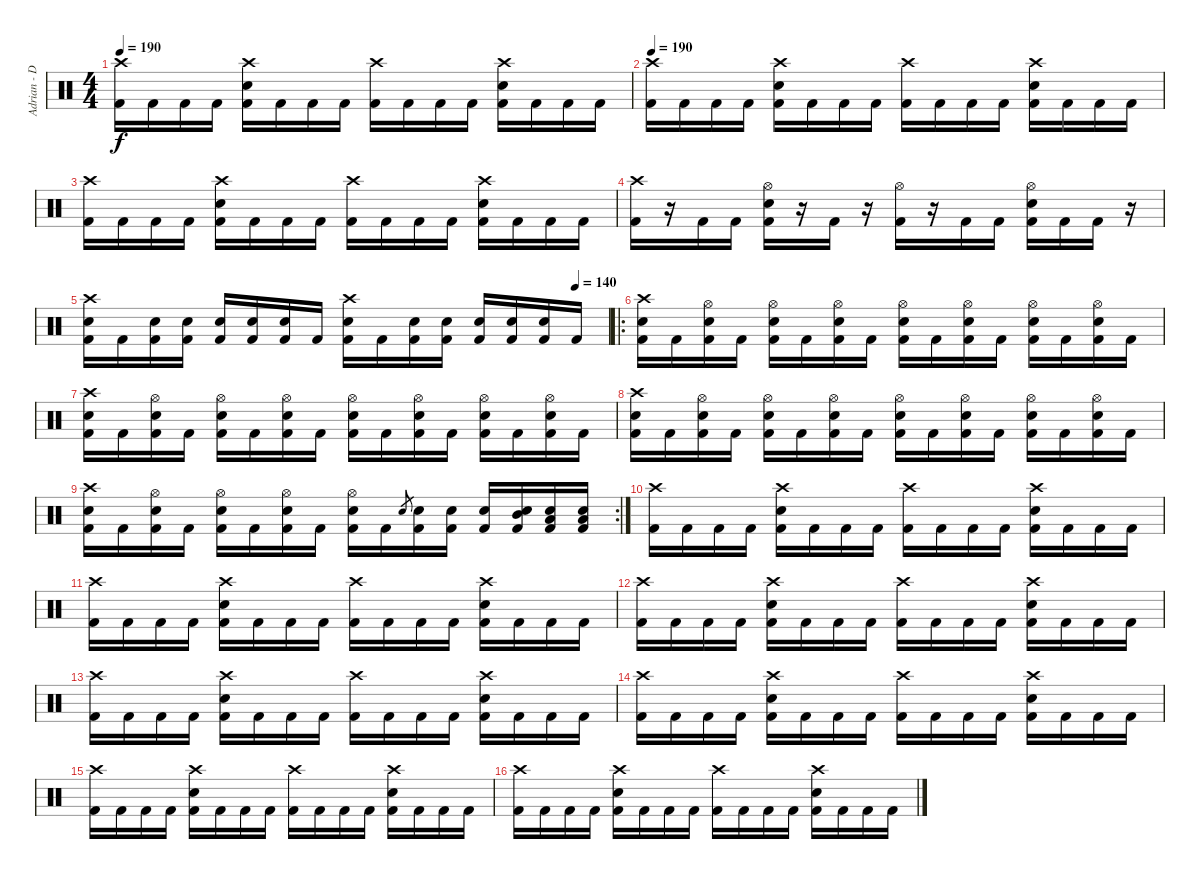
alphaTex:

\track ("Adrian - Drums" "Adrian - D") {instrument percussion}
\staff {score}
\articulation defaults
\ts (4 4)
\tempo 190
\clef neutral
\ks c
("Crash high (hit)" "Kick (hit) 2").16{dy f} "Kick (hit) 2".16 "Kick (hit) 2".16 "Kick (hit) 2".16 ("Crash high (hit)" "Electric Snare (hit)" "Kick (hit) 2").16 "Kick (hit) 2".16 "Kick (hit) 2".16 "Kick (hit) 2".16 ("Crash high (hit)" "Kick (hit) 2").16 "Kick (hit) 2".16 "Kick (hit) 2".16 "Kick (hit) 2".16 ("Crash high (hit)" "Electric Snare (hit)" "Kick (hit) 2").16 "Kick (hit) 2".16 "Kick (hit) 2".16 "Kick (hit) 2".16 |
\tempo 190
("Crash high (hit)" "Kick (hit) 2").16 "Kick (hit) 2".16 "Kick (hit) 2".16 "Kick (hit) 2".16 ("Crash high (hit)" "Electric Snare (hit)" "Kick (hit) 2").16 "Kick (hit) 2".16 "Kick (hit) 2".16 "Kick (hit) 2".16 ("Crash high (hit)" "Kick (hit) 2").16 "Kick (hit) 2".16 "Kick (hit) 2".16 "Kick (hit) 2".16 ("Crash high (hit)" "Electric Snare (hit)" "Kick (hit) 2").16 "Kick (hit) 2".16 "Kick (hit) 2".16 "Kick (hit) 2".16 |
("Crash high (hit)" "Kick (hit) 2").16 "Kick (hit) 2".16 "Kick (hit) 2".16 "Kick (hit) 2".16 ("Crash high (hit)" "Electric Snare (hit)" "Kick (hit) 2").16 "Kick (hit) 2".16 "Kick (hit) 2".16 "Kick (hit) 2".16 ("Crash high (hit)" "Kick (hit) 2").16 "Kick (hit) 2".16 "Kick (hit) 2".16 "Kick (hit) 2".16 ("Crash high (hit)" "Electric Snare (hit)" "Kick (hit) 2").16 "Kick (hit) 2".16 "Kick (hit) 2".16 "Kick (hit) 2".16 |
("Crash high (hit)" "Kick (hit) 2").16 r.16 "Kick (hit) 2".16 "Kick (hit) 2".16 ("Hi-Hat (open)" "Electric Snare (hit)" "Kick (hit) 2").16 r.16 "Kick (hit) 2".16 r.16 ("Hi-Hat (open)" "Kick (hit) 2").16 r.16 "Kick (hit) 2".16 "Kick (hit) 2".16 ("Hi-Hat (open)" "Electric Snare (hit)" "Kick (hit) 2").16 "Kick (hit) 2".16 "Kick (hit) 2".16 r.16 |
\tempo (140 0.9375)
("Crash high (hit)" "Electric Snare (hit)" "Kick (hit) 2").16 "Kick (hit) 2".16 ("Electric Snare (hit)" "Kick (hit) 2").16 ("Electric Snare (hit)" "Kick (hit) 2").16 ("Electric Snare (hit)" "Kick (hit) 2").16 ("Electric Snare (hit)" "Kick (hit) 2").16 ("Electric Snare (hit)" "Kick (hit) 2").16 "Kick (hit) 2".16 ("Crash high (hit)" "Electric Snare (hit)" "Kick (hit) 2").16 "Kick (hit) 2".16 ("Electric Snare (hit)" "Kick (hit) 2").16 ("Electric Snare (hit)" "Kick (hit) 2").16 ("Electric Snare (hit)" "Kick (hit) 2").16 ("Electric Snare (hit)" "Kick (hit) 2").16 ("Electric Snare (hit)" "Kick (hit) 2").16 "Kick (hit) 2".16 |
\ro
("Crash high (hit)" "Electric Snare (hit)" "Kick (hit) 2").16 "Kick (hit) 2".16 ("Hi-Hat (open)" "Electric Snare (hit)" "Kick (hit) 2").16 "Kick (hit) 2".16 ("Hi-Hat (open)" "Electric Snare (hit)" "Kick (hit) 2").16 "Kick (hit) 2".16 ("Hi-Hat (open)" "Electric Snare (hit)" "Kick (hit) 2").16 "Kick (hit) 2".16 ("Hi-Hat (open)" "Electric Snare (hit)" "Kick (hit) 2").16 "Kick (hit) 2".16 ("Hi-Hat (open)" "Electric Snare (hit)" "Kick (hit) 2").16 "Kick (hit) 2".16 ("Hi-Hat (open)" "Electric Snare (hit)" "Kick (hit) 2").16 "Kick (hit) 2".16 ("Hi-Hat (open)" "Electric Snare (hit)" "Kick (hit) 2").16 "Kick (hit) 2".16 |
("Crash high (hit)" "Electric Snare (hit)" "Kick (hit) 2").16 "Kick (hit) 2".16 ("Hi-Hat (open)" "Electric Snare (hit)" "Kick (hit) 2").16 "Kick (hit) 2".16 ("Hi-Hat (open)" "Electric Snare (hit)" "Kick (hit) 2").16 "Kick (hit) 2".16 ("Hi-Hat (open)" "Electric Snare (hit)" "Kick (hit) 2").16 "Kick (hit) 2".16 ("Hi-Hat (open)" "Electric Snare (hit)" "Kick (hit) 2").16 "Kick (hit) 2".16 ("Hi-Hat (open)" "Electric Snare (hit)" "Kick (hit) 2").16 "Kick (hit) 2".16 ("Hi-Hat (open)" "Electric Snare (hit)" "Kick (hit) 2").16 "Kick (hit) 2".16 ("Hi-Hat (open)" "Electric Snare (hit)" "Kick (hit) 2").16 "Kick (hit) 2".16 |
("Crash high (hit)" "Electric Snare (hit)" "Kick (hit) 2").16 "Kick (hit) 2".16 ("Hi-Hat (open)" "Electric Snare (hit)" "Kick (hit) 2").16 "Kick (hit) 2".16 ("Hi-Hat (open)" "Electric Snare (hit)" "Kick (hit) 2").16 "Kick (hit) 2".16 ("Hi-Hat (open)" "Electric Snare (hit)" "Kick (hit) 2").16 "Kick (hit) 2".16 ("Hi-Hat (open)" "Electric Snare (hit)" "Kick (hit) 2").16 "Kick (hit) 2".16 ("Hi-Hat (open)" "Electric Snare (hit)" "Kick (hit) 2").16 "Kick (hit) 2".16 ("Hi-Hat (open)" "Electric Snare (hit)" "Kick (hit) 2").16 "Kick (hit) 2".16 ("Hi-Hat (open)" "Electric Snare (hit)" "Kick (hit) 2").16 "Kick (hit) 2".16 |
\rc 2
("Crash high (hit)" "Electric Snare (hit)" "Kick (hit) 2").16 "Kick (hit) 2".16 ("Hi-Hat (open)" "Electric Snare (hit)" "Kick (hit) 2").16 "Kick (hit) 2".16 ("Hi-Hat (open)" "Electric Snare (hit)" "Kick (hit) 2").16 "Kick (hit) 2".16 ("Hi-Hat (open)" "Electric Snare (hit)" "Kick (hit) 2").16 "Kick (hit) 2".16 ("Hi-Hat (open)" "Electric Snare (hit)" "Kick (hit) 2").16 "Kick (hit) 2".16 "Electric Snare (hit)".8{gr} ("Electric Snare (hit)" "Kick (hit) 2").16 ("Electric Snare (hit)" "Kick (hit) 2").16 ("Electric Snare (hit)" "Kick (hit) 2").16 ("Electric Snare (hit)" "Mid Tom (hit)" "Kick (hit) 2").16 ("Electric Snare (hit)" "Low Tom (hit)" "Kick (hit) 2").16 ("Electric Snare (hit)" "Low Floor Tom (hit)" "Kick (hit) 2").16 |
("Crash high (hit)" "Kick (hit) 2").16 "Kick (hit) 2".16 "Kick (hit) 2".16 "Kick (hit) 2".16 ("Crash high (hit)" "Electric Snare (hit)" "Kick (hit) 2").16 "Kick (hit) 2".16 "Kick (hit) 2".16 "Kick (hit) 2".16 ("Crash high (hit)" "Kick (hit) 2").16 "Kick (hit) 2".16 "Kick (hit) 2".16 "Kick (hit) 2".16 ("Crash high (hit)" "Electric Snare (hit)" "Kick (hit) 2").16 "Kick (hit) 2".16 "Kick (hit) 2".16 "Kick (hit) 2".16 |
("Crash high (hit)" "Kick (hit) 2").16 "Kick (hit) 2".16 "Kick (hit) 2".16 "Kick (hit) 2".16 ("Crash high (hit)" "Electric Snare (hit)" "Kick (hit) 2").16 "Kick (hit) 2".16 "Kick (hit) 2".16 "Kick (hit) 2".16 ("Crash high (hit)" "Kick (hit) 2").16 "Kick (hit) 2".16 "Kick (hit) 2".16 "Kick (hit) 2".16 ("Crash high (hit)" "Electric Snare (hit)" "Kick (hit) 2").16 "Kick (hit) 2".16 "Kick (hit) 2".16 "Kick (hit) 2".16 |
("Crash high (hit)" "Kick (hit) 2").16 "Kick (hit) 2".16 "Kick (hit) 2".16 "Kick (hit) 2".16 ("Crash high (hit)" "Electric Snare (hit)" "Kick (hit) 2").16 "Kick (hit) 2".16 "Kick (hit) 2".16 "Kick (hit) 2".16 ("Crash high (hit)" "Kick (hit) 2").16 "Kick (hit) 2".16 "Kick (hit) 2".16 "Kick (hit) 2".16 ("Crash high (hit)" "Electric Snare (hit)" "Kick (hit) 2").16 "Kick (hit) 2".16 "Kick (hit) 2".16 "Kick (hit) 2".16 |
("Crash high (hit)" "Kick (hit) 2").16 "Kick (hit) 2".16 "Kick (hit) 2".16 "Kick (hit) 2".16 ("Crash high (hit)" "Electric Snare (hit)" "Kick (hit) 2").16 "Kick (hit) 2".16 "Kick (hit) 2".16 "Kick (hit) 2".16 ("Crash high (hit)" "Kick (hit) 2").16 "Kick (hit) 2".16 "Kick (hit) 2".16 "Kick (hit) 2".16 ("Crash high (hit)" "Electric Snare (hit)" "Kick (hit) 2").16 "Kick (hit) 2".16 "Kick (hit) 2".16 "Kick (hit) 2".16 |
("Crash high (hit)" "Kick (hit) 2").16 "Kick (hit) 2".16 "Kick (hit) 2".16 "Kick (hit) 2".16 ("Crash high (hit)" "Electric Snare (hit)" "Kick (hit) 2").16 "Kick (hit) 2".16 "Kick (hit) 2".16 "Kick (hit) 2".16 ("Crash high (hit)" "Kick (hit) 2").16 "Kick (hit) 2".16 "Kick (hit) 2".16 "Kick (hit) 2".16 ("Crash high (hit)" "Electric Snare (hit)" "Kick (hit) 2").16 "Kick (hit) 2".16 "Kick (hit) 2".16 "Kick (hit) 2".16 |
("Crash high (hit)" "Kick (hit) 2").16 "Kick (hit) 2".16 "Kick (hit) 2".16 "Kick (hit) 2".16 ("Crash high (hit)" "Electric Snare (hit)" "Kick (hit) 2").16 "Kick (hit) 2".16 "Kick (hit) 2".16 "Kick (hit) 2".16 ("Crash high (hit)" "Kick (hit) 2").16 "Kick (hit) 2".16 "Kick (hit) 2".16 "Kick (hit) 2".16 ("Crash high (hit)" "Electric Snare (hit)" "Kick (hit) 2").16 "Kick (hit) 2".16 "Kick (hit) 2".16 "Kick (hit) 2".16 |
("Crash high (hit)" "Kick (hit) 2").16 "Kick (hit) 2".16 "Kick (hit) 2".16 "Kick (hit) 2".16 ("Crash high (hit)" "Electric Snare (hit)" "Kick (hit) 2").16 "Kick (hit) 2".16 "Kick (hit) 2".16 "Kick (hit) 2".16 ("Crash high (hit)" "Kick (hit) 2").16 "Kick (hit) 2".16 "Kick (hit) 2".16 "Kick (hit) 2".16 ("Crash high (hit)" "Electric Snare (hit)" "Kick (hit) 2").16 "Kick (hit) 2".16 "Kick (hit) 2".16 "Kick (hit) 2".16
